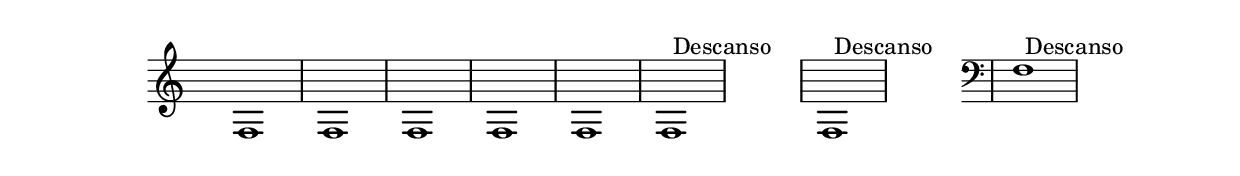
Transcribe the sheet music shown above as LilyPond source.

\version "2.10.33"

%%\header { texidoc="1 - Nota Nova"}

\relative c {
  \override Staff.TimeSignature #'transparent = ##t
  \override Score.BarNumber #'transparent = ##t
  \override Score.RehearsalMark #'font-size = #-2

  %% CLARINETE
  \tag #'cl {
    f1
  }
  %% FLAUTA
  \tag #'fl {
    f
  }
  %% OBOÉ
  \tag #'ob {
    f
  }
  %% SAX ALTO
  \tag #'saxa {
    f
  }
  %% SAX TENOR
  \tag #'saxt {
    f
  }
  %% SAX GENES
  \tag #'saxg {
    f
  }
  %% TROMPETE
  \tag #'tpt {
    \override Staff.Clef #'transparent = ##t
    \stopStaff
    s^\markup {\hspace #-7 "Descanso"}
  }
  %% TROMPA
  \tag #'tpa {
    \override Staff.Clef #'transparent = ##f
    \startStaff
    f
  }
  %% TROMBONE
  \tag #'tbn {
    \override Staff.Clef #'transparent = ##t
    \stopStaff
    s^\markup {\hspace #-7 "Descanso"}
  }
  %% TUBA MIB
  \tag #'tbamib {
    \override Staff.Clef #'transparent = ##f
    \startStaff
    \clef bass
    f
  }
  %% TUBA SIB
  \tag #'tbasib {
    \override Staff.Clef #'transparent = ##t
    \stopStaff
    s^\markup {\hspace #-7 "Descanso"}
  }

  %% END DOCUMENT
}
